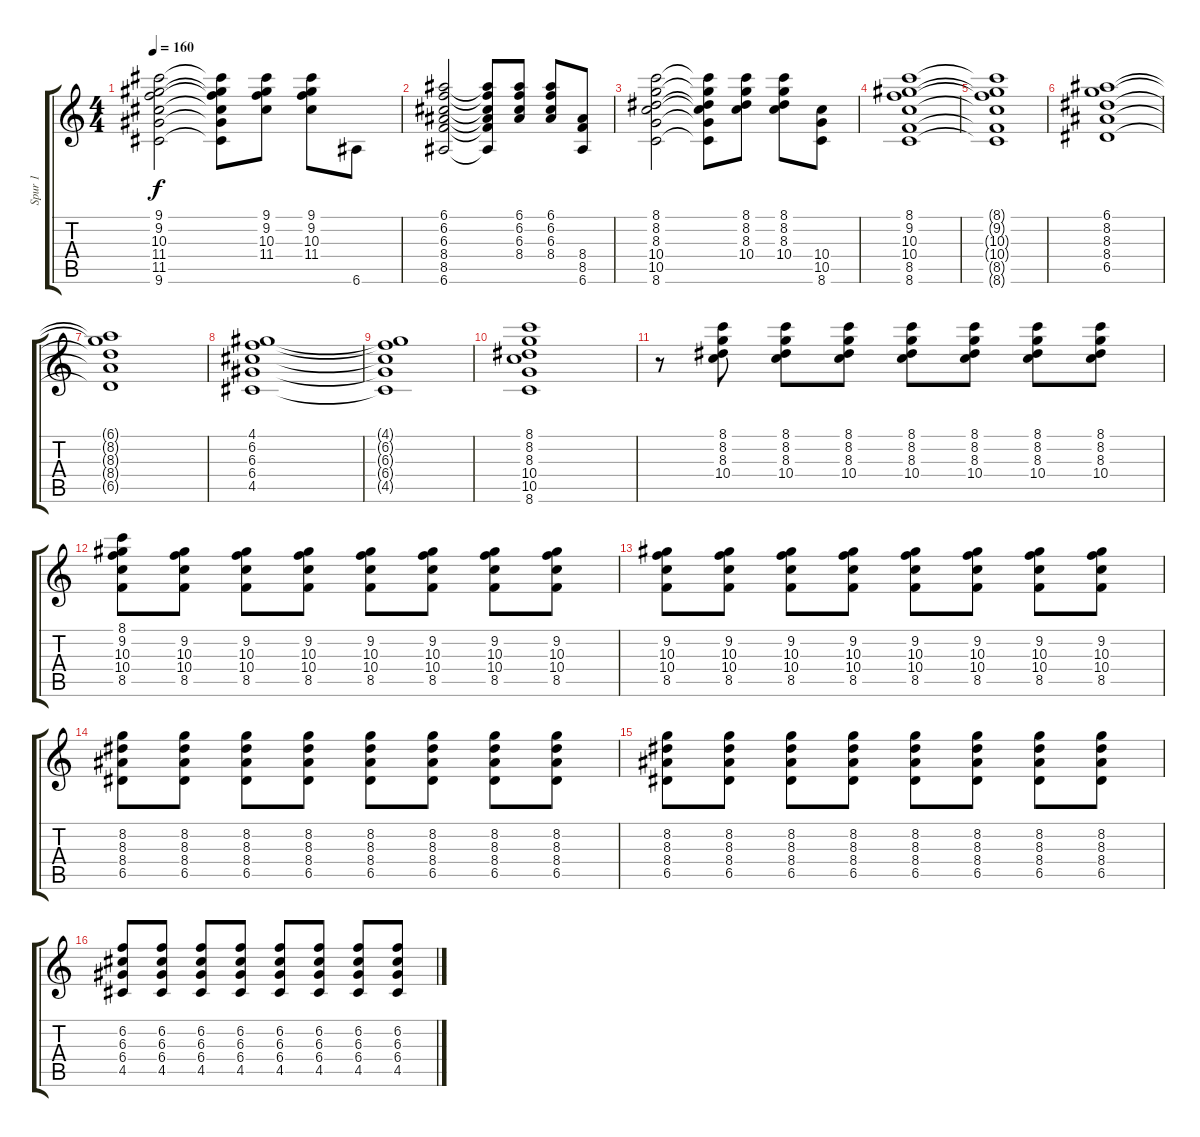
\track ("Spur 1" "Spur 1") {instrument distortionguitar}
\staff {score tabs}
\tuning (E4 B3 G3 D3 A2 E2) {hide}
\ts (4 4)
\tempo 160
\clef g2
\ks c
(9.1{t} 9.2{t} 10.3{t} 11.4{t} 11.5{t} 9.6{t}).2{dy f} (9.1{t} 9.2{t} 10.3{t} 11.4{t} 11.5{t} 9.6{t}).8 (9.1 9.2 10.3 11.4).8 (9.1 9.2 10.3 11.4).8 6.6.8 |
(6.1 6.2 6.3 8.4 8.5 6.6).2 (6.1{t} 6.2{t} 6.3{t} 8.4{t} 8.5{t} 6.6{t}).8 (6.1 6.2 6.3 8.4).8 (6.1 6.2 6.3 8.4).8 (8.4 8.5 6.6).8 |
(8.1 8.2 8.3 10.4 10.5 8.6).2 (8.1{t} 8.2{t} 8.3{t} 10.4{t} 10.5{t} 8.6{t}).8 (8.1 8.2 8.3 10.4).8 (8.1 8.2 8.3 10.4).8 (10.4 10.5 8.6).8 |
(8.1 9.2 10.3 10.4 8.5 8.6).1 |
(8.1{t} 9.2{t} 10.3{t} 10.4{t} 8.5{t} 8.6{t}).1 |
(6.1 8.2 8.3 8.4 6.5).1 |
(6.1{t} 8.2{t} 8.3{t} 8.4{t} 6.5{t}).1 |
(4.1 6.2 6.3 6.4 4.5).1 |
(4.1{t} 6.2{t} 6.3{t} 6.4{t} 4.5{t}).1 |
(8.1 8.2 8.3 10.4 10.5 8.6).1 |
r.8{instrument distortionguitar} (8.1 8.2 8.3 10.4).8 (8.1 8.2 8.3 10.4).8 (8.1 8.2 8.3 10.4).8 (8.1 8.2 8.3 10.4).8 (8.1 8.2 8.3 10.4).8 (8.1 8.2 8.3 10.4).8 (8.1 8.2 8.3 10.4).8 |
(8.1 9.2 10.3 10.4 8.5).8 (9.2 10.3 10.4 8.5).8 (9.2 10.3 10.4 8.5).8 (9.2 10.3 10.4 8.5).8 (9.2 10.3 10.4 8.5).8 (9.2 10.3 10.4 8.5).8 (9.2 10.3 10.4 8.5).8 (9.2 10.3 10.4 8.5).8 |
(9.2 10.3 10.4 8.5).8 (9.2 10.3 10.4 8.5).8 (9.2 10.3 10.4 8.5).8 (9.2 10.3 10.4 8.5).8 (9.2 10.3 10.4 8.5).8 (9.2 10.3 10.4 8.5).8 (9.2 10.3 10.4 8.5).8 (9.2 10.3 10.4 8.5).8 |
(8.2 8.3 8.4 6.5).8 (8.2 8.3 8.4 6.5).8 (8.2 8.3 8.4 6.5).8 (8.2 8.3 8.4 6.5).8 (8.2 8.3 8.4 6.5).8 (8.2 8.3 8.4 6.5).8 (8.2 8.3 8.4 6.5).8 (8.2 8.3 8.4 6.5).8 |
(8.2 8.3 8.4 6.5).8 (8.2 8.3 8.4 6.5).8 (8.2 8.3 8.4 6.5).8 (8.2 8.3 8.4 6.5).8 (8.2 8.3 8.4 6.5).8 (8.2 8.3 8.4 6.5).8 (8.2 8.3 8.4 6.5).8 (8.2 8.3 8.4 6.5).8 |
(6.2 6.3 6.4 4.5).8 (6.2 6.3 6.4 4.5).8 (6.2 6.3 6.4 4.5).8 (6.2 6.3 6.4 4.5).8 (6.2 6.3 6.4 4.5).8 (6.2 6.3 6.4 4.5).8 (6.2 6.3 6.4 4.5).8 (6.2 6.3 6.4 4.5).8
